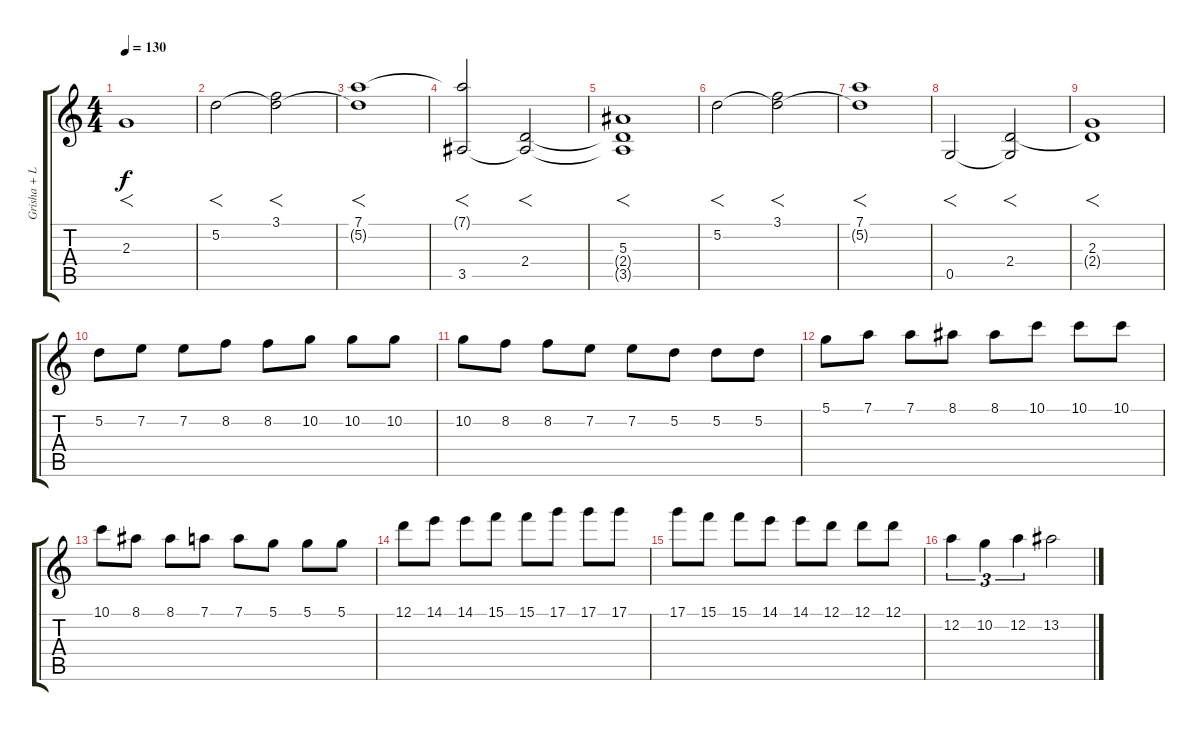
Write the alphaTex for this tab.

\track ("Grisha + Lyric" "Grisha + L") {instrument distortionguitar}
\staff {score tabs}
\tuning (D4 A3 F3 C3 G2 D2) {hide}
\ts (4 4)
\tempo 130
\clef g2
\ks c
2.3.1{f dy f} |
5.2.2{f} (3.1 5.2{t}).2{f} |
(7.1 5.2{t}).1{f} |
(7.1{t} 3.5).2{f} (2.4 3.5{t}).2{f} |
(5.3 2.4{t} 3.5{t}).1{f} |
5.2.2{f} (3.1 5.2{t}).2{f} |
(7.1 5.2{t}).1{f} |
0.5.2{f} (2.4 0.5{t}).2{f} |
(2.3 2.4{t}).1{f} |
5.2.8{volume 15 instrument distortionguitar} 7.2.8 7.2.8 8.2.8 8.2.8 10.2.8 10.2.8 10.2.8 |
10.2.8 8.2.8 8.2.8 7.2.8 7.2.8 5.2.8 5.2.8 5.2.8 |
5.1.8 7.1.8 7.1.8 8.1.8 8.1.8 10.1.8 10.1.8 10.1.8 |
10.1.8 8.1.8 8.1.8 7.1.8 7.1.8 5.1.8 5.1.8 5.1.8 |
12.1.8 14.1.8 14.1.8 15.1.8 15.1.8 17.1.8 17.1.8 17.1.8 |
17.1.8 15.1.8 15.1.8 14.1.8 14.1.8 12.1.8 12.1.8 12.1.8 |
12.2.4{tu (3 2)} 10.2.4{tu (3 2)} 12.2.4{tu (3 2)} 13.2.2
